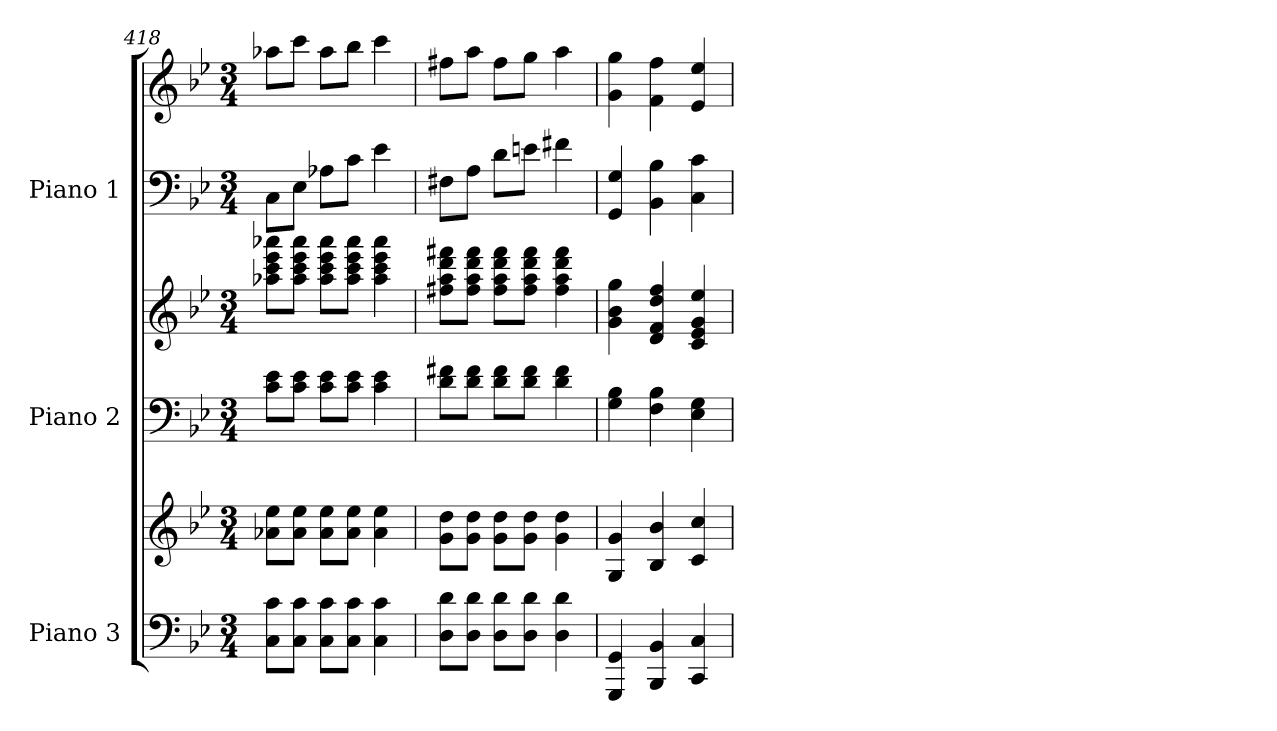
**kern	**kern	**kern	**kern	**kern	**kern
*part3	*part3	*part2	*part2	*part1	*part1
*staff6	*staff5	*staff4	*staff3	*staff2	*staff1
*I"Piano 3	*	*I"Piano 2	*	*I"Piano 1	*
*I'Pno. 3	*	*I'Pno. 2	*	*I'Pno. 1	*
*clefF4	*clefG2	*clefF4	*clefG2	*clefF4	*clefG2
*k[b-e-]	*k[b-e-]	*k[b-e-]	*k[b-e-]	*k[b-e-]	*k[b-e-]
*M3/4	*M3/4	*M3/4	*M3/4	*M3/4	*M3/4
=418	=418	=418	=418	=418	=418
8C\ 8c\L	8a-X\ 8ee-\L	8c\ 8e-\L	8aa-X\ 8ccc\ 8eee-\ 8aaa-X\L	8C\L	8aa-X\L
8C\ 8c\J	8a-\ 8ee-\J	8c\ 8e-\J	8aa-\ 8ccc\ 8eee-\ 8aaa-\J	8E-\J	8ccc\J
8C\ 8c\L	8a-\ 8ee-\L	8c\ 8e-\L	8aa-\ 8ccc\ 8eee-\ 8aaa-\L	8A-X\L	8aa-\L
8C\ 8c\J	8a-\ 8ee-\J	8c\ 8e-\J	8aa-\ 8ccc\ 8eee-\ 8aaa-\J	8c\J	8bb-\J
4C\ 4c\	4a-\ 4ee-\	4c\ 4e-\	4aa-\ 4ccc\ 4eee-\ 4aaa-\	4e-\	4ccc\
=419	=419	=419	=419	=419	=419
8D\ 8d\L	8g\ 8dd\L	8d\ 8f#X\L	8ff#X\ 8aa\ 8ddd\ 8fff#X\L	8F#X\L	8ff#X\L
8D\ 8d\J	8g\ 8dd\J	8d\ 8f#\J	8ff#\ 8aa\ 8ddd\ 8fff#\J	8A\J	8aa\J
8D\ 8d\L	8g\ 8dd\L	8d\ 8f#\L	8ff#\ 8aa\ 8ddd\ 8fff#\L	8d\L	8ff#\L
8D\ 8d\J	8g\ 8dd\J	8d\ 8f#\J	8ff#\ 8aa\ 8ddd\ 8fff#\J	8en\J	8gg\J
4D\ 4d\	4g\ 4dd\	4d\ 4f#\	4ff#\ 4aa\ 4ddd\ 4fff#\	4f#X\	4aa\
!!LO:PB:g=z
=420	=420	=420	=420	=420	=420
4GGG/ 4GG/	4G/ 4g/	4G\ 4B-\	4g\ 4b-\ 4gg\	4GG/ 4G/	4g\ 4gg\
4BBB-/ 4BB-/	4B-/ 4b-/	4F\ 4B-\	4d/ 4f/ 4dd/ 4ff/	4BB-\ 4B-\	4f\ 4ff\
4CC/ 4C/	4c/ 4cc/	4E-\ 4G\	4c/ 4e-/ 4g/ 4ee-/	4C\ 4c\	4e-/ 4ee-/
=	=	=	=	=	=
*-	*-	*-	*-	*-	*-
